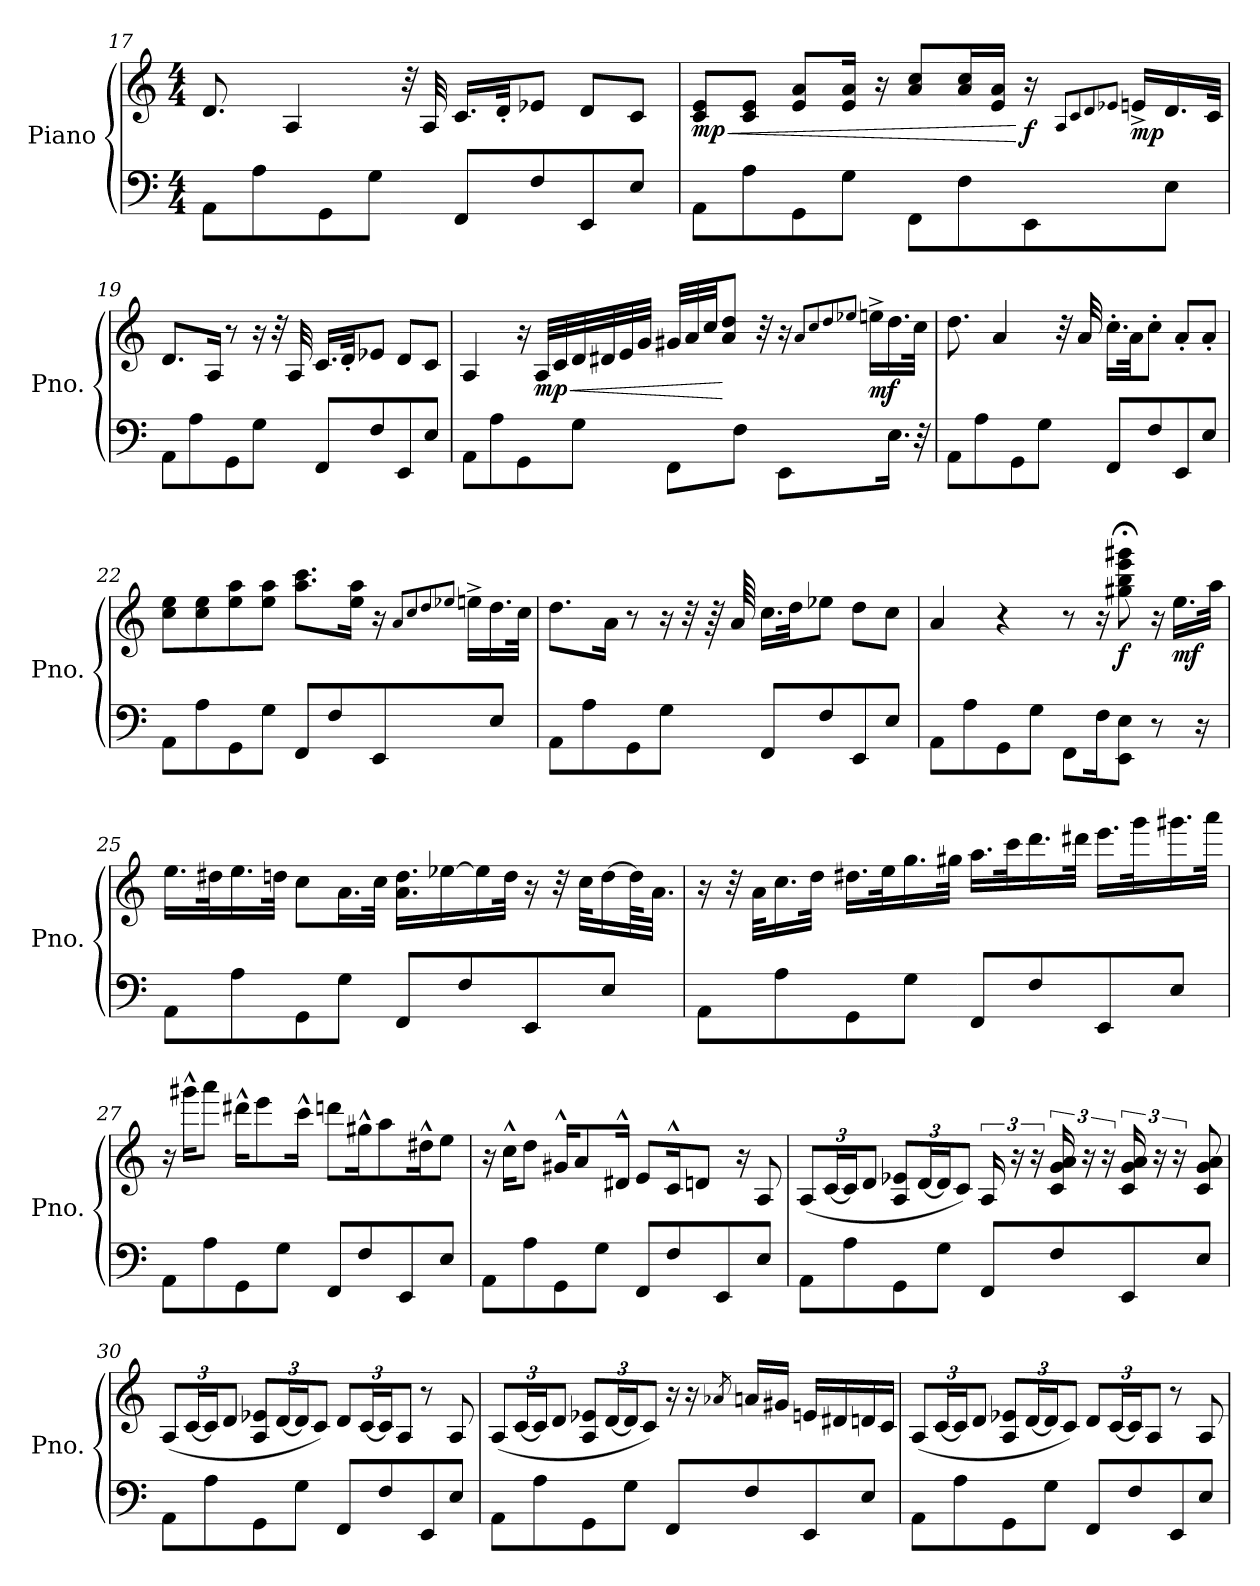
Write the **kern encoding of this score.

**kern	**kern	**dynam
*part1	*part1	*part1
*staff2	*staff1	*staff1/2
*I"Piano	*	*
*I'Pno.	*	*
*clefF4	*clefG2	*
*k[]	*k[]	*
*M4/4	*M4/4	*
=17	=17	=17
8AA\L	8.d/	.
8A\	.	.
.	4A/	.
8GG\	.	.
8G\J	.	.
.	32r	.
.	32A/	.
8FF/L	16.c/LL	.
.	32d'/JK	.
8F/	8e-X/J	.
8EE/	8d/L	.
8E/J	8c/J	.
!!LO:LB:g=z
=18	=18	=18
!	!	!LO:HP:b
!	!	!LO:DY:n=1:b
8AA\L	8c/ 8e/L	< mp
8A\	8c/ 8e/J	.
8GG\	8e/ 8a/L	.
8G\J	16e/ 16a/Jk	.
.	16r	.
8FF\L	8a/ 8cc/L	.
8F\	16a/ 16cc/L	.
.	16e/ 16a/JJ	.
!	!	!LO:DY:n=2:b
8EE\	16r	[ f
.	8qA/L	.
.	8qc/	.
.	8qd/	.
.	8qe-X/J	.
!	!	!LO:DY:n=3:b
.	16en^/LL	mp
8E\J	16.d/	.
.	32c/JJk	.
=19	=19	=19
8AA\L	8.d/L	.
8A\	.	.
.	16A/Jk	.
8GG\	8r	.
8G\J	16r	.
.	32r	.
.	32A/	.
8FF/L	16.c/LL	.
.	32d'/JK	.
8F/	8e-X/J	.
8EE/	8d/L	.
8E/J	8c/J	.
!!LO:LB:g=z
=20	=20	=20
8AA\L	4A/	.
8A\	.	.
8GG\	16r	.
!	!	!LO:HP:b
!	!	!LO:DY:n=1:b
.	32A/LLL	< mp
.	32c/	.
8G\J	32d/	.
.	32d#X/	.
.	32e/	.
.	32g/JJJ	.
8FF\L	32g#X/LLL	.
.	32a/	.
.	32cc/JJ	.
.	8a/ 8dd/J	[
8F\J	.	.
.	32r	.
8EE\L	16r	.
.	8qa/L	.
.	8qcc/	.
.	8qdd/	.
.	8qee-X/J	.
!	!	!LO:DY:n=2:b
.	16een^\LL	mf
16.E\Jk	16.dd\	.
32r	32cc\JJk	.
=21	=21	=21
8AA\L	8.dd\	.
8A\	.	.
.	4a/	.
8GG\	.	.
8G\J	.	.
.	32r	.
.	32a/	.
8FF/L	16.cc'\LL	.
.	32a\JK	.
8F/	8cc'\J	.
8EE/	8a'/L	.
8E/J	8a'/J	.
!!LO:LB:g=z
=22	=22	=22
8AA\L	8cc\ 8ee\L	.
8A\	8cc\ 8ee\	.
8GG\	8ee\ 8aa\	.
8G\J	8ee\ 8aa\J	.
8FF/L	8.aa\ 8.ccc\L	.
8F/	.	.
.	16ee\ 16aa\Jk	.
8EE/	16r	.
.	8qa/L	.
.	8qcc/	.
.	8qdd/	.
.	8qee-X/J	.
.	16een^\LL	.
8E/J	16.dd\	.
.	32cc\JJk	.
=23	=23	=23
8AA\L	8.dd\L	.
8A\	.	.
.	16a\Jk	.
8GG\	8r	.
8G\J	16r	.
.	32r	.
.	64r	.
.	64a/	.
8FF/L	16.cc\LL	.
.	32dd\JK	.
8F/	8ee-X\J	.
8EE/	8dd\L	.
8E/J	8cc\J	.
=24	=24	=24
8AA\L	4a/	.
8A\	.	.
8GG\	4r	.
8G\J	.	.
8FF\L	8r	.
16F\K	16r	.
!	!	!LO:DY:b
8EE\ 8E\J	8gg#X\;< 8bb\;< 8eee\;< 8ggg#X\;<	f
8r	16r	.
!	!	!LO:DY:b
.	16.ee\LL	mf
16r	.	.
.	32aa\JJk	.
!!LO:LB:g=z
=25	=25	=25
8AA\L	16.ee\LL	.
.	32dd#X\K	.
8A\	16.ee\	.
.	32ddn\JJk	.
8GG\	8cc\L	.
8G\J	16.a\L	.
.	32cc\JJk	.
8FF/L	16.a\ 16.dd\LL	.
.	[16ee-X\	.
8F/	.	.
.	16ee-\]	.
.	32dd\JJk	.
8EE/	16r	.
.	32r	.
.	32cc\KLL	.
8E/J	[16dd\	.
.	64dd\KL]	.
.	32.a\JJJ	.
=26	=26	=26
8AA\L	16r	.
.	32r	.
.	32a\KLL	.
8A\	16.cc\	.
.	32dd\JJk	.
8GG\	16.dd#X\LL	.
.	32ee\K	.
8G\J	16.gg\	.
.	32gg#X\JJk	.
8FF/L	16.aa\LL	.
.	32ccc\K	.
8F/	16.ddd\	.
.	32ddd#X\JJk	.
8EE/	16.eee\LL	.
.	32ggg\K	.
8E/J	16.ggg#X\	.
.	32aaa\JJk	.
!!LO:PB:g=z
=27	=27	=27
8AA\L	16r	.
.	16ggg#X^^\KL	.
8A\	8aaa\J	.
8GG\	16ddd#X^^\KL	.
.	8eee\	.
8G\J	.	.
.	16ccc^^\Jk	.
8FF/L	8dddn\L	.
8F/	16gg#X^^\K	.
.	8aa\	.
8EE/	.	.
.	16dd#X^^\K	.
8E/J	8ee\J	.
=28	=28	=28
8AA\L	16r	.
.	16cc^^\KL	.
8A\	8dd\J	.
8GG\	16g#X^^/KL	.
.	8a/	.
8G\J	.	.
.	16d#X^^/Jk	.
8FF/L	8e/L	.
8F/	16c^^/K	.
.	8dn/J	.
8EE/	.	.
.	16r	.
8E/J	8A/	.
!!LO:LB:g=z
=29	=29	=29
*	*Xbrackettup	*
8AA\L	(12A/L	.
.	[24c/L	.
8A\	24c/J]	.
.	12d/J	.
8GG\	12A/ 12e-X/L	.
.	[24d/L	.
8G\J	24d/J]	.
.	12c/J)	.
*	*brackettup	*
8FF/L	24A/	.
.	24r	.
.	24r	.
8F/	24c/ 24g/ 24a/	.
.	24r	.
.	24r	.
8EE/	24c/ 24g/ 24a/	.
.	24r	.
.	24r	.
8E/J	8c/ 8g/ 8a/	.
=30	=30	=30
*	*Xbrackettup	*
8AA\L	(12A/L	.
.	[24c/L	.
8A\	24c/J]	.
.	12d/J	.
8GG\	12A/ 12e-X/L	.
.	[24d/L	.
8G\J	24d/J]	.
.	12c/J)	.
8FF/L	12d/L	.
.	[24c/L	.
8F/	24c/J]	.
.	12A/J	.
8EE/	8r	.
8E/J	8A/	.
!!LO:LB:g=z
=31	=31	=31
8AA\L	(12A/L	.
.	[24c/L	.
8A\	24c/J]	.
.	12d/J	.
8GG\	12A/ 12e-X/L	.
.	[24d/L	.
8G\J	24d/J]	.
.	12c/J)	.
8FF/L	16r	.
.	16r	.
.	8qa-X/	.
8F/	16an/LL	.
.	16g#X/JJ	.
8EE/	16en/LL	.
.	16d#X/	.
8E/J	16dn/	.
.	16c/JJ	.
=32	=32	=32
8AA\L	(12A/L	.
.	[24c/L	.
8A\	24c/J]	.
.	12d/J	.
8GG\	12A/ 12e-X/L	.
.	[24d/L	.
8G\J	24d/J]	.
.	12c/J)	.
8FF/L	12d/L	.
.	[24c/L	.
8F/	24c/J]	.
.	12A/J	.
8EE/	8r	.
8E/J	8A/	.
=	=	=
*-	*-	*-
